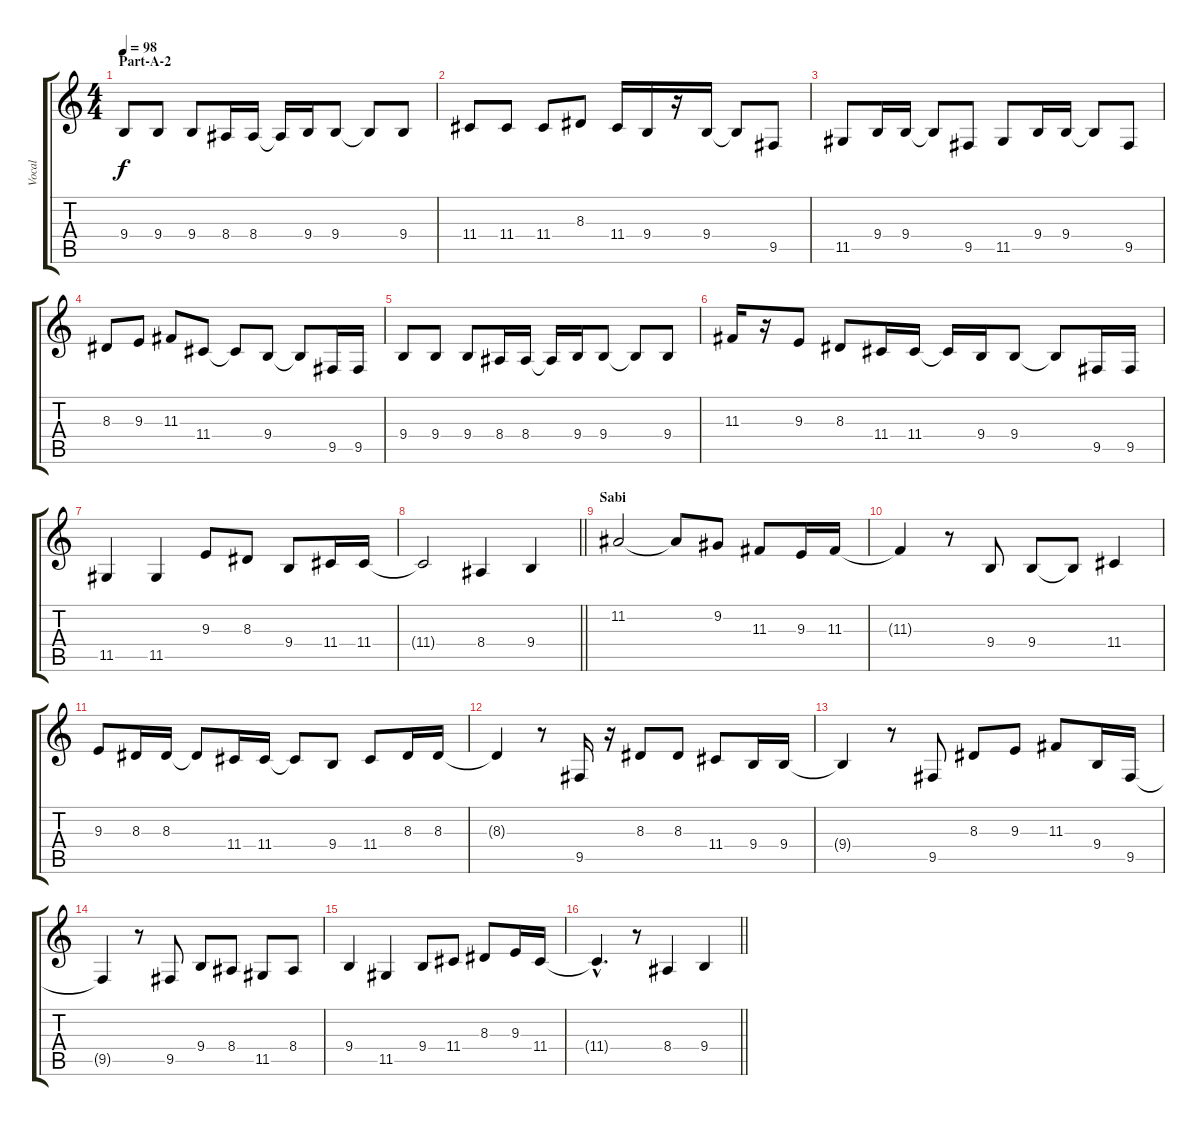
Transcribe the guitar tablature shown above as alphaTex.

\track ("Vocal" "Vocal") {instrument viola}
\staff {score tabs}
\tuning (E4 B3 G3 D3 A2 E2) {hide}
\ts (4 4)
\section ("" "Part-A-2")
\tempo 98
\clef g2
\ks c
9.4.8{dy f} 9.4.8 9.4.8 8.4.16 8.4.16 8.4{t}.16 9.4.16 9.4.8 9.4{t}.8 9.4.8 |
11.4.8 11.4.8 11.4.8 8.3.8 11.4.16 9.4.16 r.16 9.4.16 9.4{t}.8 9.5.8 |
11.5.8 9.4.16 9.4.16 9.4{t}.8 9.5.8 11.5.8 9.4.16 9.4.16 9.4{t}.8 9.5.8 |
8.3.8 9.3.8 11.3.8 11.4.8 11.4{t}.8 9.4.8 9.4{t}.8 9.5.16 9.5.16 |
9.4.8 9.4.8 9.4.8 8.4.16 8.4.16 8.4{t}.16 9.4.16 9.4.8 9.4{t}.8 9.4.8 |
11.3.16 r.16 9.3.8 8.3.8 11.4.16 11.4.16 11.4{t}.16 9.4.16 9.4.8 9.4{t}.8 9.5.16 9.5.16 |
11.5.4 11.5.4 9.3.8 8.3.8 9.4.8 11.4.16 11.4.16 |
\barLineRight lightlight
11.4{t}.2 8.4.4 9.4.4 |
\section ("" "Sabi")
11.2.2 11.2{t}.8 9.2.8 11.3.8 9.3.16 11.3.16 |
11.3{t}.4 r.8 9.4.8 9.4.8 9.4{t}.8 11.4.4 |
9.3.8 8.3.16 8.3.16 8.3{t}.8 11.4.16 11.4.16 11.4{t}.8 9.4.8 11.4.8 8.3.16 8.3.16 |
8.3{t}.4 r.8 9.5.16 r.16 8.3.8 8.3.8 11.4.8 9.4.16 9.4.16 |
9.4{t}.4 r.8 9.5.8 8.3.8 9.3.8 11.3.8 9.4.16 9.5.16 |
9.5{t}.4 r.8 9.5.8 9.4.8 8.4.8 11.5.8 8.4.8 |
9.4.4 11.5.4 9.4.8 11.4.8 8.3.8 9.3.16 11.4.16 |
\barLineRight lightlight
11.4{hac t}.4{d} r.8 8.4.4 9.4.4
